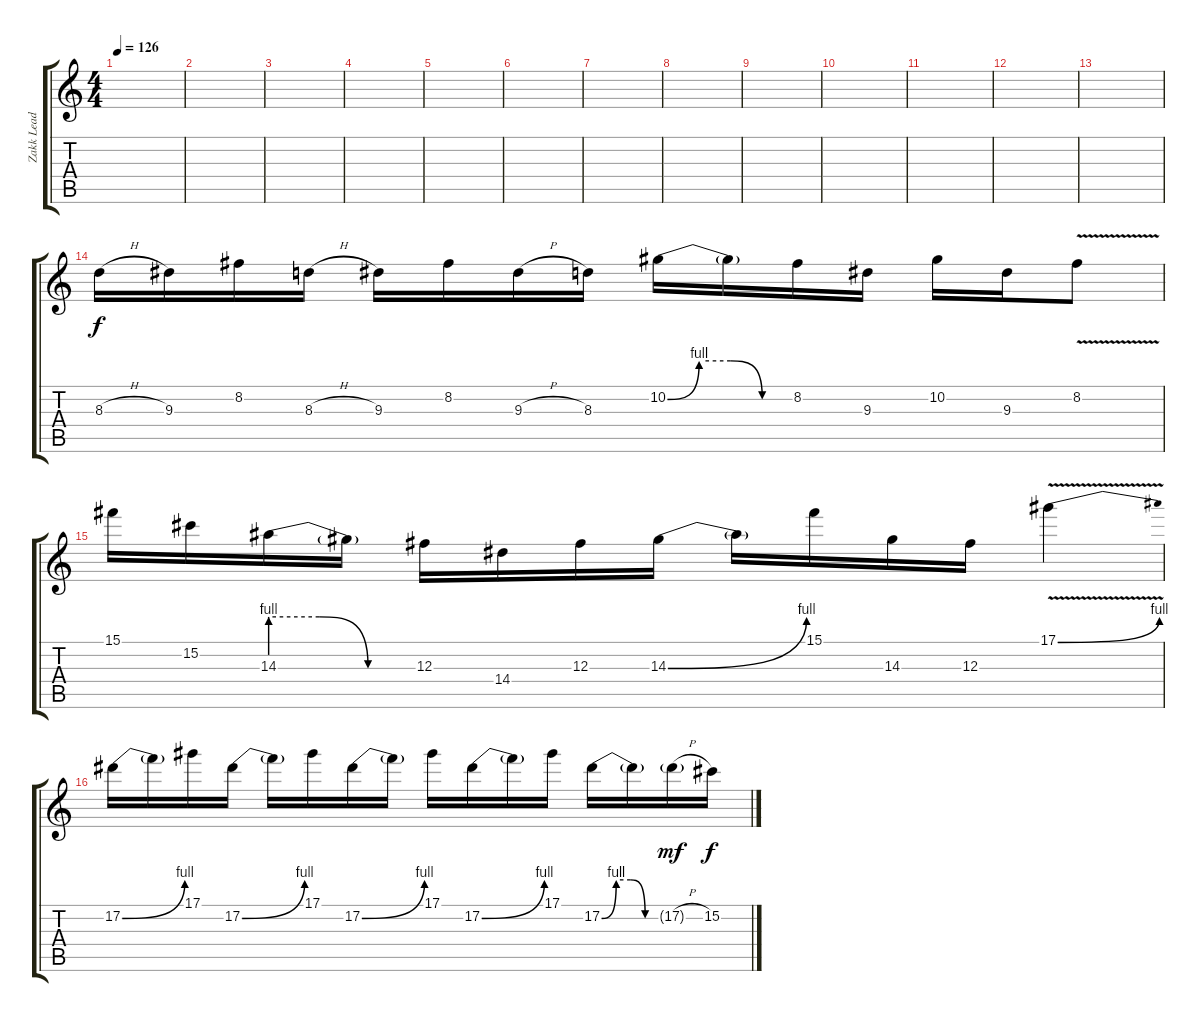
\track ("Zakk Lead" "Zakk Lead") {instrument overdrivenguitar}
\staff {score tabs}
\tuning (Eb4 Bb3 Gb3 Db3 Ab2 Eb2) {hide}
\ts (4 4)
\tempo 126
\clef g2
\ks c
|
|
|
|
|
|
|
|
|
|
|
|
|
8.3{h}.16 9.3.16 8.2.16 8.3{h}.16 9.3.16 8.2.16 9.3{h}.16 8.3.16 10.2{be (custom 0 0 15 4 30 4 45 0 60 0)}.16 10.2{t}.16 8.2.16 9.3.16 10.2.16 9.3.16 8.2{v}.8 |
15.1.16 15.2.16 14.3{be (custom 0 4 20 4 40 0 60 0)}.16 14.3{t}.16 12.3.16 14.4.16 12.3.16 14.3{be (bend 0 0 60 4)}.16 14.3{t}.16 15.1.16 14.3.16 12.3.16 17.1{be (bend 0 0 60 4) v}.4 |
17.2{be (bend 0 0 60 4)}.16 17.2{t}.16 17.1.16 17.2{be (bend 0 0 60 4)}.16 17.2{t}.16 17.1.16 17.2{be (bend 0 0 60 4)}.16 17.2{t}.16 17.1.16 17.2{be (bend 0 0 60 4)}.16 17.2{t}.16 17.1.16 17.2{be (custom 0 0 15 4 30 4 45 0 60 0)}.16 17.2{t}.16 17.2{h g}.16{dy mf} 15.2.16{dy f}
